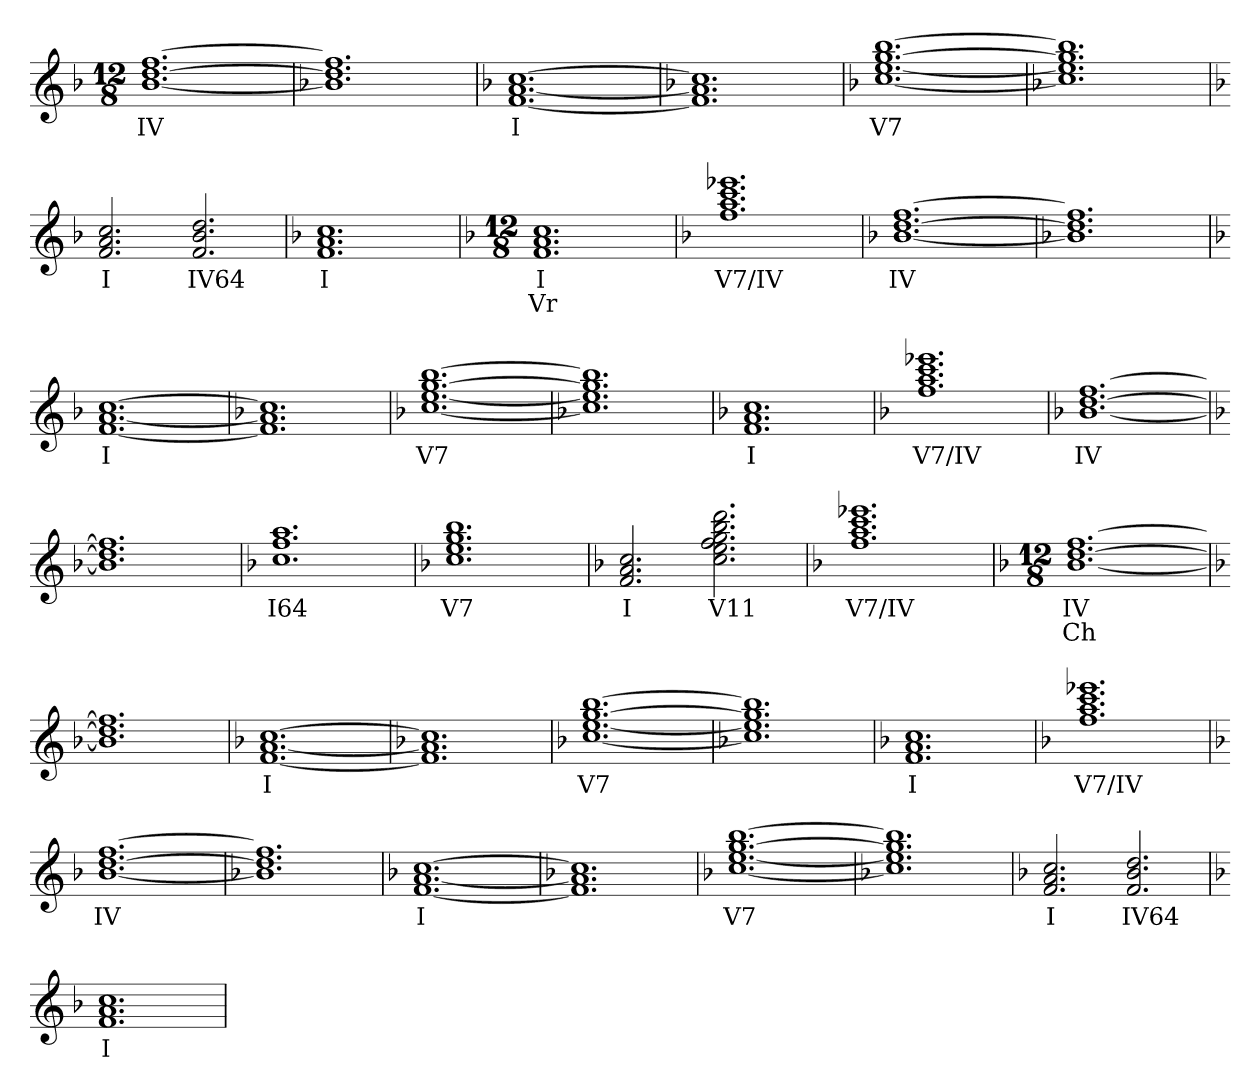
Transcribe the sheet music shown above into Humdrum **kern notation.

**kern	**text	**text
*part1	*part1	*part1
*staff1	*staff1	*staff1
*k[b-]	*	*
*F:	*	*
*M12/8	*	*
=	=	=
[1.b- [1.dd [1.ff	IV	.
=	=	=
*k[b-]	*	*
*F:	*	*
1.b-] 1.dd] 1.ff]	.	.
=	=	=
*k[b-]	*	*
*F:	*	*
[1.f [1.a [1.cc	I	.
=	=	=
*k[b-]	*	*
*F:	*	*
1.f] 1.a] 1.cc]	.	.
=	=	=
*k[b-]	*	*
*F:	*	*
[1.cc [1.ee [1.gg [1.bb-	V7	.
=	=	=
*k[b-]	*	*
*F:	*	*
1.cc] 1.ee] 1.gg] 1.bb-]	.	.
=	=	=
*k[b-]	*	*
*F:	*	*
2.f 2.a 2.cc	I	.
2.f 2.b- 2.dd	IV64	.
=	=	=
*k[b-]	*	*
*F:	*	*
1.f 1.a 1.cc	I	.
=	=	=
*k[b-]	*	*
*F:	*	*
*M12/8	*	*
1.f 1.a 1.cc	I	Vr
=	=	=
*k[b-]	*	*
*F:	*	*
1.ff 1.aa 1.ccc 1.eee-X	V7/IV	.
=	=	=
*k[b-]	*	*
*F:	*	*
[1.b- [1.dd [1.ff	IV	.
=	=	=
*k[b-]	*	*
*F:	*	*
1.b-] 1.dd] 1.ff]	.	.
=	=	=
*k[b-]	*	*
*F:	*	*
[1.f [1.a [1.cc	I	.
=	=	=
*k[b-]	*	*
*F:	*	*
1.f] 1.a] 1.cc]	.	.
=	=	=
*k[b-]	*	*
*F:	*	*
[1.cc [1.ee [1.gg [1.bb-	V7	.
=	=	=
*k[b-]	*	*
*F:	*	*
1.cc] 1.ee] 1.gg] 1.bb-]	.	.
=	=	=
*k[b-]	*	*
*F:	*	*
1.f 1.a 1.cc	I	.
=	=	=
*k[b-]	*	*
*F:	*	*
1.ff 1.aa 1.ccc 1.eee-X	V7/IV	.
=	=	=
*k[b-]	*	*
*F:	*	*
[1.b- [1.dd [1.ff	IV	.
=	=	=
*k[b-]	*	*
*F:	*	*
1.b-] 1.dd] 1.ff]	.	.
=	=	=
*k[b-]	*	*
*F:	*	*
1.cc 1.ff 1.aa	I64	.
=	=	=
*k[b-]	*	*
*F:	*	*
1.cc 1.ee 1.gg 1.bb-	V7	.
=	=	=
*k[b-]	*	*
*F:	*	*
2.f 2.a 2.cc	I	.
2.cc 2.ee 2.gg 2.bb- 2.ddd 2.ff	V11	.
=	=	=
*k[b-]	*	*
*F:	*	*
1.ff 1.aa 1.ccc 1.eee-X	V7/IV	.
=	=	=
*k[b-]	*	*
*F:	*	*
*M12/8	*	*
[1.b- [1.dd [1.ff	IV	Ch
=	=	=
*k[b-]	*	*
*F:	*	*
1.b-] 1.dd] 1.ff]	.	.
=	=	=
*k[b-]	*	*
*F:	*	*
[1.f [1.a [1.cc	I	.
=	=	=
*k[b-]	*	*
*F:	*	*
1.f] 1.a] 1.cc]	.	.
=	=	=
*k[b-]	*	*
*F:	*	*
[1.cc [1.ee [1.gg [1.bb-	V7	.
=	=	=
*k[b-]	*	*
*F:	*	*
1.cc] 1.ee] 1.gg] 1.bb-]	.	.
=	=	=
*k[b-]	*	*
*F:	*	*
1.f 1.a 1.cc	I	.
=	=	=
*k[b-]	*	*
*F:	*	*
1.ff 1.aa 1.ccc 1.eee-X	V7/IV	.
=	=	=
*k[b-]	*	*
*F:	*	*
[1.b- [1.dd [1.ff	IV	.
=	=	=
*k[b-]	*	*
*F:	*	*
1.b-] 1.dd] 1.ff]	.	.
=	=	=
*k[b-]	*	*
*F:	*	*
[1.f [1.a [1.cc	I	.
=	=	=
*k[b-]	*	*
*F:	*	*
1.f] 1.a] 1.cc]	.	.
=	=	=
*k[b-]	*	*
*F:	*	*
[1.cc [1.ee [1.gg [1.bb-	V7	.
=	=	=
*k[b-]	*	*
*F:	*	*
1.cc] 1.ee] 1.gg] 1.bb-]	.	.
=	=	=
*k[b-]	*	*
*F:	*	*
2.f 2.a 2.cc	I	.
2.f 2.b- 2.dd	IV64	.
=	=	=
*k[b-]	*	*
*F:	*	*
1.f 1.a 1.cc	I	.
=	=	=
*-	*-	*-
